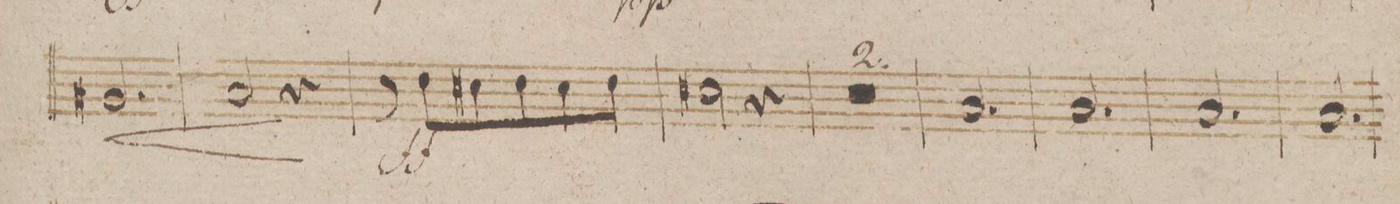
**kern	**dynam
*I"Clarinetto 2do in B.	*
*clefG2	*
*k[b-]	*
*met(c|)	*
*M3/4	*
2.f#X/	<
=162	=162
2g/	.
4r	[
=163	=163
8r	.
8cc\L	ff
8bX\	.
8cc\	.
8b\	.
8cc\J	.
=164	=164
2bX\	.
4r	.
=165	=165
1.r	.
=166	=166
=167	=167
2.g/	.
=168	=168
2.g/	.
=169	=169
2.g/	.
=170	=170
2.g/	.
=171	=171
*-	*-
